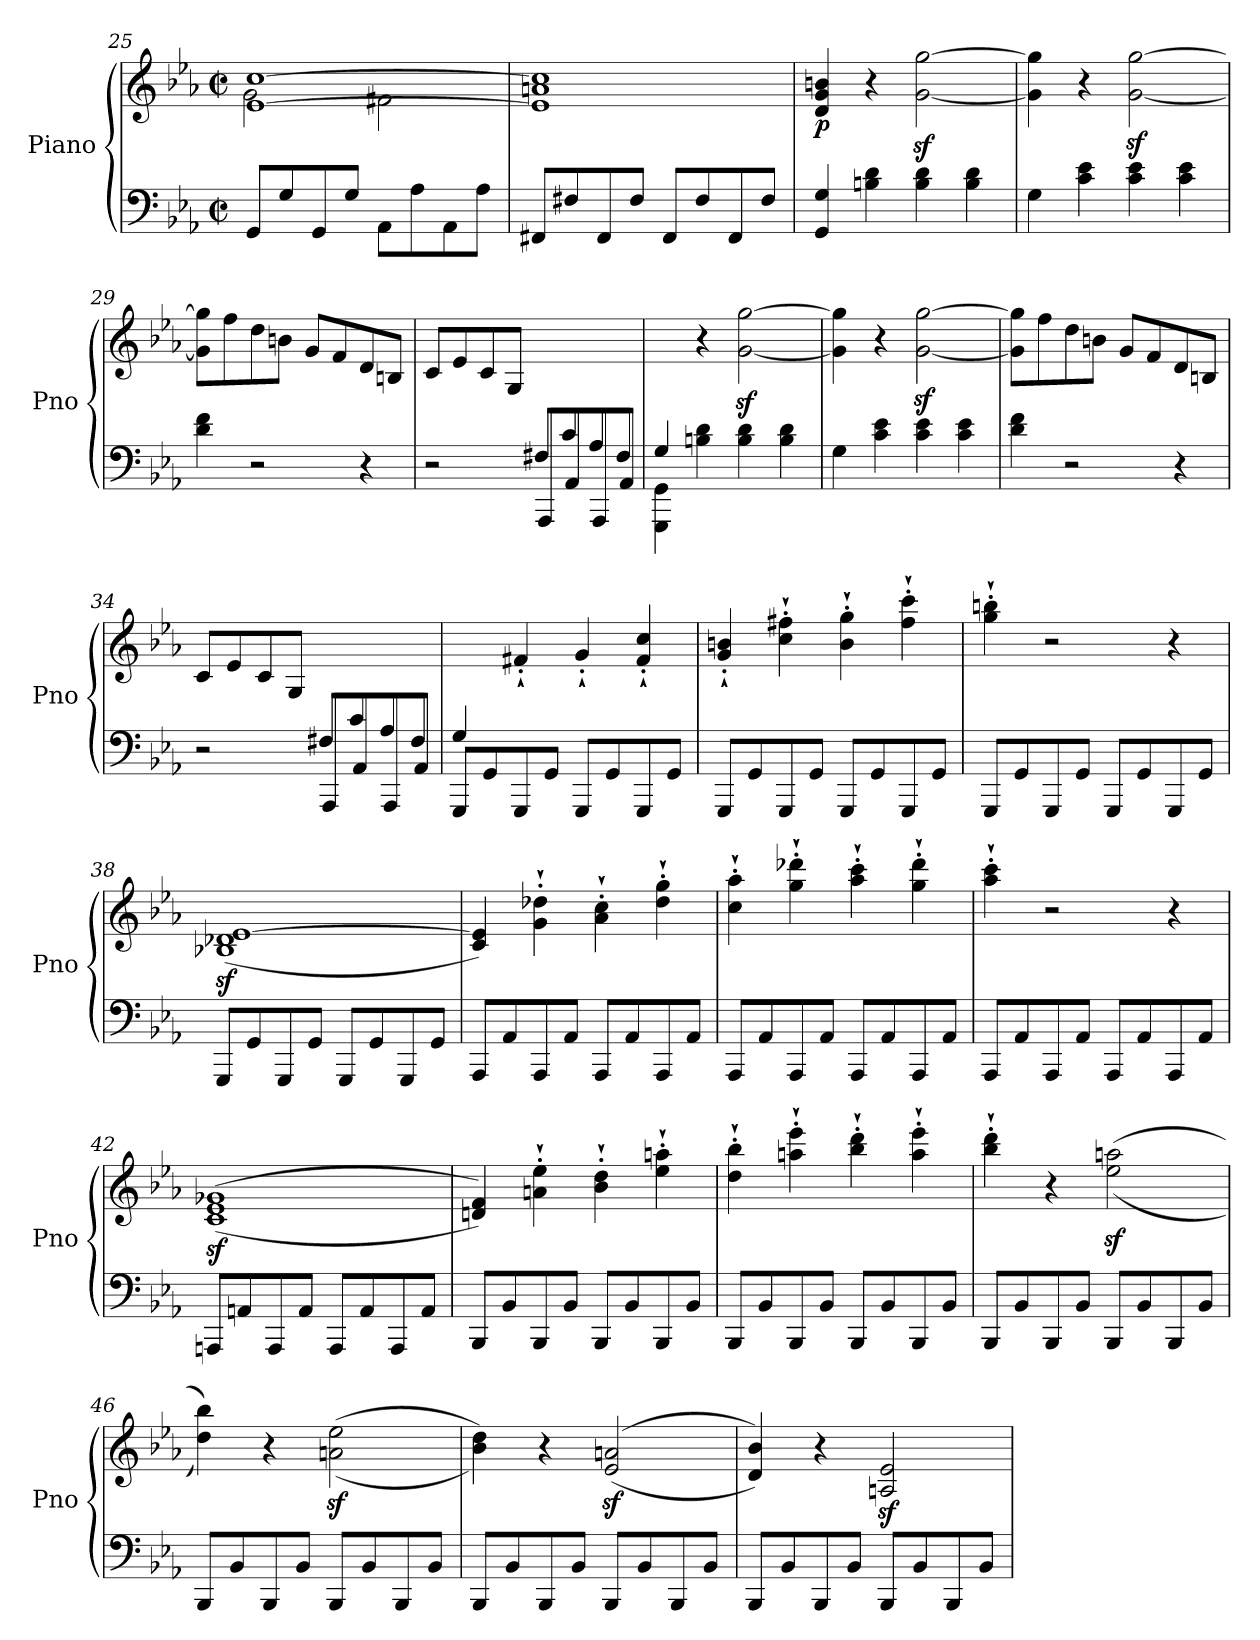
**kern	**kern	**dynam
*part1	*part1	*part1
*staff2	*staff1	*staff1/2
*I"Piano	*	*
*I'Pno	*	*
*clefF4	*clefG2	*
*k[b-e-a-]	*k[b-e-a-]	*
*E-:	*E-:	*
*M2/2	*M2/2	*
*met(c|)	*met(c|)	*
=25	=25	=25
*	*^	*
8GG/L	[>1e- [>1cc	2g\	.
8G/	.	.	.
8GG/	.	.	.
8G/J	.	.	.
8AA-\L	.	2f#X\	.
8A-\	.	.	.
8AA-\	.	.	.
8A-\J	.	.	.
!!LO:LB:g=z	!!
=26	=26	=26	=26
8FF#X/L	1e-] 1cc]	1an	.
8F#X/	.	.	.
8FF#/	.	.	.
8F#/J	.	.	.
8FF#/L	.	.	.
8F#/	.	.	.
8FF#/	.	.	.
8F#/J	.	.	.
*	*v	*v	*
=27	=27	=27
!	!	!LO:DY:b
4GG/ 4G/	4d/ 4g/ 4bn/	p
4Bn\ 4d\	4r	.
4B\ 4d\	[2g\z> [2gg\z>	.
4B\ 4d\	.	.
=28	=28	=28
4G\	4g\] 4gg\]	.
4c\ 4e-\	4r	.
4c\ 4e-\	[2g\z> [2gg\z>	.
4c\ 4e-\	.	.
=29	=29	=29
4d\ 4f\	8g\] 8gg\]L	.
.	8ff\	.
2r	8dd\	.
.	8bn\J	.
.	8g/L	.
.	8f/	.
4r	8d/	.
.	8Bn/J	.
=30	=30	=30
*^	*	*
2ryy	2r	8c/L	.
.	.	8e-/	.
.	.	8c/	.
.	.	8G/J	.
8F#X/L	8AAA-/L	2ryy	.
8c/	8AA-/	.	.
8A-/	8AAA-/	.	.
8F#/J	8AA-/J	.	.
!!LO:LB:g=z
=31	=31	=31	=31
4G/	4GGG\ 4GG\	4ryy	.
2.ryy	4Bn\ 4d\	4r	.
.	4B\ 4d\	[2g\z> [2gg\z>	.
.	4B\ 4d\	.	.
*v	*v	*	*
=32	=32	=32
4G\	4g\] 4gg\]	.
4c\ 4e-\	4r	.
4c\ 4e-\	[2g\z> [2gg\z>	.
4c\ 4e-\	.	.
=33	=33	=33
4d\ 4f\	8g\] 8gg\]L	.
.	8ff\	.
2r	8dd\	.
.	8bn\J	.
.	8g/L	.
.	8f/	.
4r	8d/	.
.	8Bn/J	.
=34	=34	=34
*^	*	*
2ryy	2r	8c/L	.
.	.	8e-/	.
.	.	8c/	.
.	.	8G/J	.
8F#X/L	8AAA-/L	2ryy	.
8c/	8AA-/	.	.
8A-/	8AAA-/	.	.
8F#/J	8AA-/J	.	.
=35	=35	=35	=35
4G/	8GGG/L	4ryy	.
.	8GG/	.	.
2.ryy	8GGG/	4f#X'<`</	.
.	8GG/J	.	.
.	8GGG/L	4g'<`</	.
.	8GG/	.	.
.	8GGG/	4f#/'<`< 4cc/'<`<	.
.	8GG/J	.	.
*v	*v	*	*
!!LO:PB:g=z
=36	=36	=36
8GGG/L	4g/'<`< 4bn/'<`<	.
8GG/	.	.
8GGG/	4cc\'>`> 4ff#X\'>`>	.
8GG/J	.	.
8GGG/L	4b\'>`> 4gg\'>`>	.
8GG/	.	.
8GGG/	4ff#\'>`> 4ccc\'>`>	.
8GG/J	.	.
=37	=37	=37
8GGG/L	4gg\'>`> 4bbn\'>`>	.
8GG/	.	.
8GGG/	2r	.
8GG/J	.	.
8GGG/L	.	.
8GG/	.	.
8GGG/	4r	.
8GG/J	.	.
=38	=38	=38
8GGG/L	(>1B-Xz< 1d-Xz< [1e-z<	.
8GG/	.	.
8GGG/	.	.
8GG/J	.	.
8GGG/L	.	.
8GG/	.	.
8GGG/	.	.
8GG/J	.	.
=39	=39	=39
8AAA-/L	4c/ 4e-/])	.
8AA-/	.	.
8AAA-/	4g\'>`> 4dd-X\'>`>	.
8AA-/J	.	.
8AAA-/L	4a-\'>`> 4cc\'>`>	.
8AA-/	.	.
8AAA-/	4dd-\'>`> 4gg\'>`>	.
8AA-/J	.	.
=40	=40	=40
8AAA-/L	4cc\'>`> 4aa-\'>`>	.
8AA-/	.	.
8AAA-/	4gg\'>`> 4ddd-X\'>`>	.
8AA-/J	.	.
8AAA-/L	4aa-\'>`> 4ccc\'>`>	.
8AA-/	.	.
8AAA-/	4gg\'>`> 4ddd-\'>`>	.
8AA-/J	.	.
!!LO:LB:g=z
=41	=41	=41
8AAA-/L	4aa-\'>`> 4ccc\'>`>	.
8AA-/	.	.
8AAA-/	2r	.
8AA-/J	.	.
8AAA-/L	.	.
8AA-/	.	.
8AAA-/	4r	.
8AA-/J	.	.
=42	=42	=42
8AAAn/L	(>(<1cz< 1e-z< 1g-Xz<	.
8AAn/	.	.
8AAA/	.	.
8AA/J	.	.
8AAA/L	.	.
8AA/	.	.
8AAA/	.	.
8AA/J	.	.
=43	=43	=43
8BBB-/L	4dn/ 4f/))	.
8BB-/	.	.
8BBB-/	4an\'>`> 4ee-\'>`>	.
8BB-/J	.	.
8BBB-/L	4b-\'>`> 4dd\'>`>	.
8BB-/	.	.
8BBB-/	4ee-\'>`> 4aan\'>`>	.
8BB-/J	.	.
=44	=44	=44
8BBB-/L	4dd\'>`> 4bb-\'>`>	.
8BB-/	.	.
8BBB-/	4aan\'>`> 4eee-\'>`>	.
8BB-/J	.	.
8BBB-/L	4bb-\'>`> 4ddd\'>`>	.
8BB-/	.	.
8BBB-/	4aa\'>`> 4eee-\'>`>	.
8BB-/J	.	.
=45	=45	=45
8BBB-/L	4bb-\'>`> 4ddd\'>`>	.
8BB-/	.	.
8BBB-/	4r	.
8BB-/J	.	.
8BBB-/L	(>(>2ee-\z< 2aan\z<	.
8BB-/	.	.
8BBB-/	.	.
8BB-/J	.	.
!!LO:LB:g=z
=46	=46	=46
8BBB-/L	4dd\ 4bb-\))	.
8BB-/	.	.
8BBB-/	4r	.
8BB-/J	.	.
8BBB-/L	(>(>2an\z< 2ee-\z<	.
8BB-/	.	.
8BBB-/	.	.
8BB-/J	.	.
=47	=47	=47
8BBB-/L	4b-\ 4dd\))	.
8BB-/	.	.
8BBB-/	4r	.
8BB-/J	.	.
8BBB-/L	(>(<2e-/z< 2an/z<	.
8BB-/	.	.
8BBB-/	.	.
8BB-/J	.	.
=48	=48	=48
8BBB-/L	4d/ 4b-/))	.
8BB-/	.	.
8BBB-/	4r	.
8BB-/J	.	.
8BBB-/L	2An/z< 2e-/z<	.
8BB-/	.	.
8BBB-/	.	.
8BB-/J	.	.
=	=	=
*-	*-	*-
